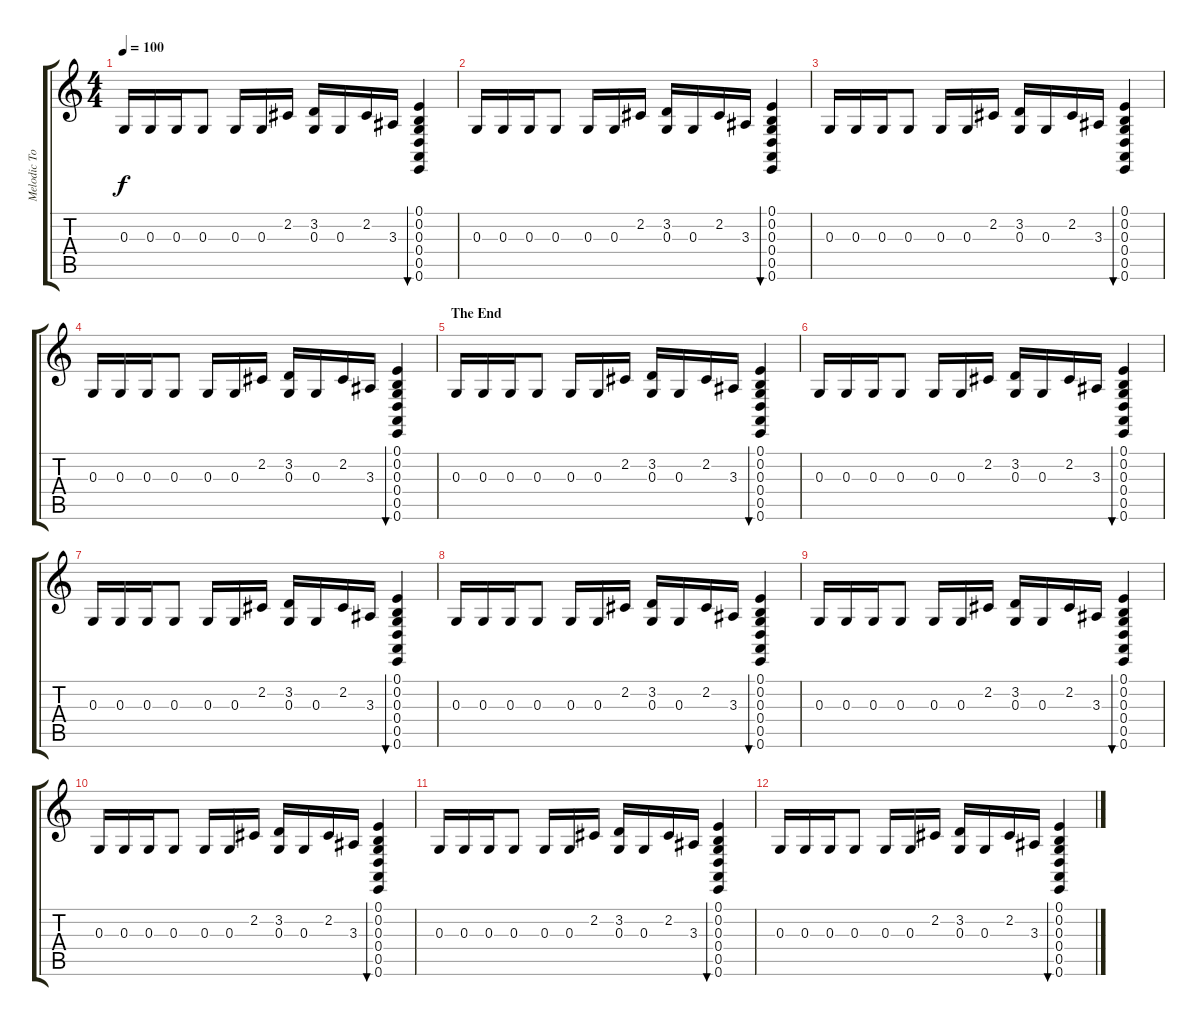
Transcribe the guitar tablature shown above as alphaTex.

\track ("Melodic Tom" "Melodic To") {instrument melodictom}
\staff {score tabs}
\tuning (E4 B3 G3 D3 A2 E2) {hide}
\ts (4 4)
\tempo 100
\clef g2
\ks c
0.3.16{dy f} 0.3.16 0.3.16 0.3.8 0.3.16 0.3.16 2.2.16 (3.2 0.3).16 0.3.16 2.2.16 3.3.16 (0.1 0.2 0.3 0.4 0.5 0.6).4{bu 480} |
0.3.16 0.3.16 0.3.16 0.3.8 0.3.16 0.3.16 2.2.16 (3.2 0.3).16 0.3.16 2.2.16 3.3.16 (0.1 0.2 0.3 0.4 0.5 0.6).4{bu 480} |
0.3.16 0.3.16 0.3.16 0.3.8 0.3.16 0.3.16 2.2.16 (3.2 0.3).16 0.3.16 2.2.16 3.3.16 (0.1 0.2 0.3 0.4 0.5 0.6).4{bu 480} |
0.3.16 0.3.16 0.3.16 0.3.8 0.3.16 0.3.16 2.2.16 (3.2 0.3).16 0.3.16 2.2.16 3.3.16 (0.1 0.2 0.3 0.4 0.5 0.6).4{bu 480} |
\section ("" "The End")
0.3.16 0.3.16 0.3.16 0.3.8 0.3.16 0.3.16 2.2.16 (3.2 0.3).16 0.3.16 2.2.16 3.3.16 (0.1 0.2 0.3 0.4 0.5 0.6).4{bu 480} |
0.3.16 0.3.16 0.3.16 0.3.8 0.3.16 0.3.16 2.2.16 (3.2 0.3).16 0.3.16 2.2.16 3.3.16 (0.1 0.2 0.3 0.4 0.5 0.6).4{bu 480} |
0.3.16 0.3.16 0.3.16 0.3.8 0.3.16 0.3.16 2.2.16 (3.2 0.3).16 0.3.16 2.2.16 3.3.16 (0.1 0.2 0.3 0.4 0.5 0.6).4{bu 480} |
0.3.16 0.3.16 0.3.16 0.3.8 0.3.16 0.3.16 2.2.16 (3.2 0.3).16 0.3.16 2.2.16 3.3.16 (0.1 0.2 0.3 0.4 0.5 0.6).4{bu 480} |
0.3.16 0.3.16 0.3.16 0.3.8 0.3.16 0.3.16 2.2.16 (3.2 0.3).16 0.3.16 2.2.16 3.3.16 (0.1 0.2 0.3 0.4 0.5 0.6).4{bu 480} |
0.3.16 0.3.16 0.3.16 0.3.8 0.3.16 0.3.16 2.2.16 (3.2 0.3).16 0.3.16 2.2.16 3.3.16 (0.1 0.2 0.3 0.4 0.5 0.6).4{bu 480} |
0.3.16 0.3.16 0.3.16 0.3.8 0.3.16 0.3.16 2.2.16 (3.2 0.3).16 0.3.16 2.2.16 3.3.16 (0.1 0.2 0.3 0.4 0.5 0.6).4{bu 480} |
0.3.16 0.3.16 0.3.16 0.3.8 0.3.16 0.3.16 2.2.16 (3.2 0.3).16 0.3.16 2.2.16 3.3.16 (0.1 0.2 0.3 0.4 0.5 0.6).4{bu 480}
